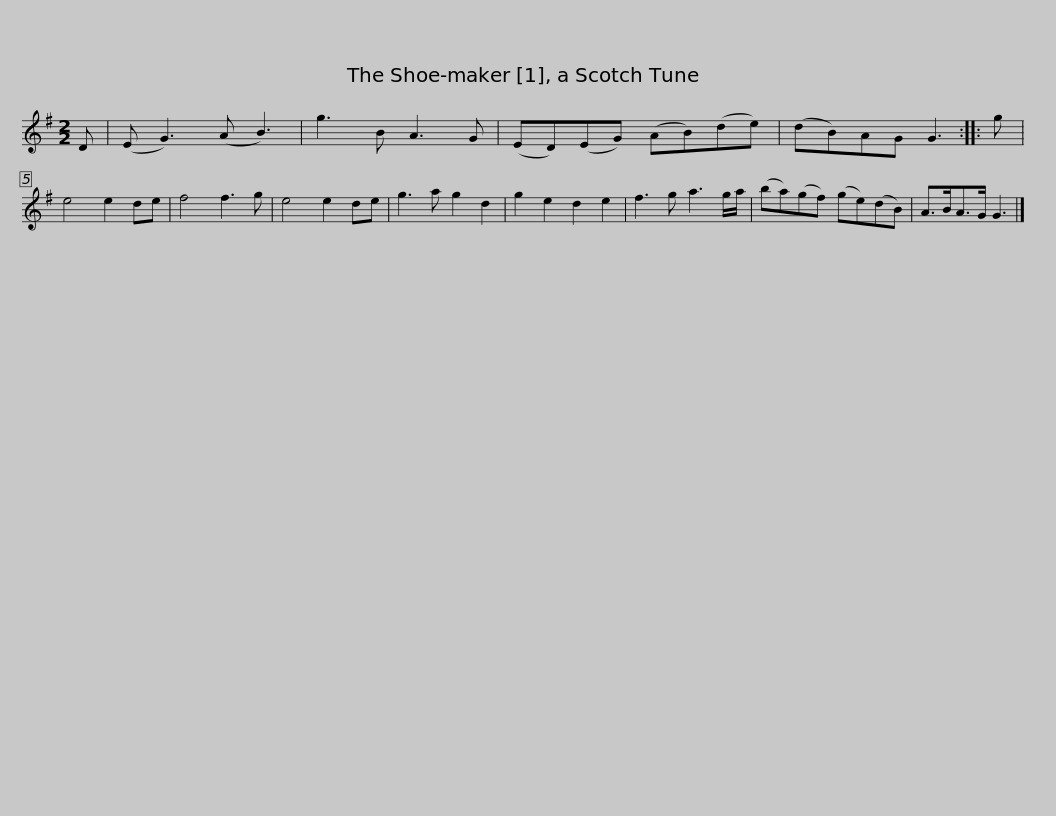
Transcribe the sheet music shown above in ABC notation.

X:1
L:1/8
M:2/2
I:linebreak $
K:G
V:1 treble
V:1
 D | (E G3) (A B3) | g3 B A3 G | (ED)(EG) (AB)(de) | (dB)AG G3 :: %5
 g | e4 e2 de | f4 f3 g | e4 e2 de |$ g3 a g2 d2 | %10
 g2 e2 d2 e2 | f3 g a3 g/a/ | (ba)(gf) (ge)(dB) | A>BA>G G3 |] %14
